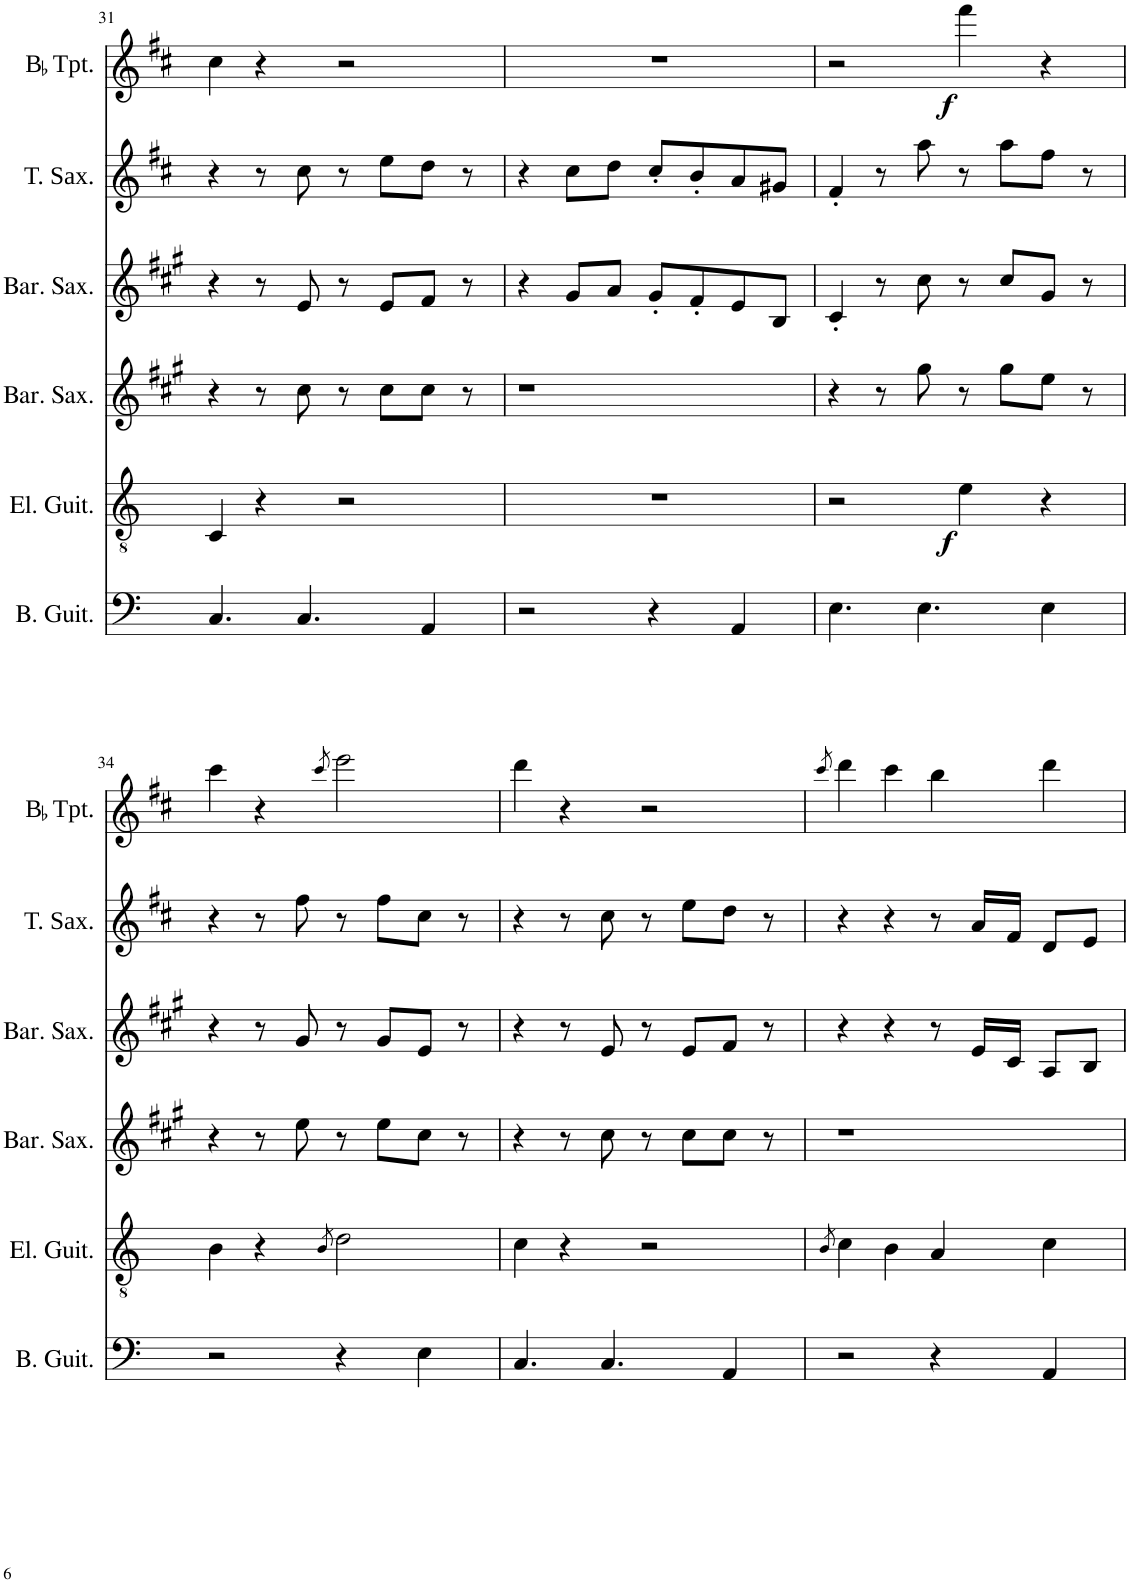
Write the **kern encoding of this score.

**kern	**kern	**dynam	**kern	**kern	**kern	**kern	**dynam	**kern	**dynam	**kern	**dynam
*part8	*part7	*part7	*part6	*part5	*part4	*part3	*part3	*part2	*part2	*part1	*part1
*staff8	*staff7	*staff7	*staff6	*staff5	*staff4	*staff3	*staff3	*staff2	*staff2	*staff1	*staff1
*I"Bass Guitar	*I"Electric Guitar	*	*I"Baritone Saxophone	*I"Baritone Saxophone	*I"Tenor Saxophone	*I"Alto Saxophone	*	*I"BaccidentalFlat Trumpet	*	*I"BaccidentalFlat Trumpet	*
*I'B. Guit.	*I'El. Guit.	*	*I'Bar. Sax.	*I'Bar. Sax.	*I'T. Sax.	*I'A. Sax.	*	*I'BaccidentalFlat Tpt.	*	*I'BaccidentalFlat Tpt.	*
!!LO:PB:g=z
*clefF4	*clefGv2	*	*clefG2	*clefG2	*clefG2	*clefG2	*	*clefG2	*	*clefG2	*
*Trd7c12	*	*	*Trd12c21	*Trd12c21	*Trd8c14	*Trd5c9	*	*Trd1c2	*	*Trd1c2	*
*k[]	*k[]	*	*k[f#c#g#]	*k[f#c#g#]	*k[f#c#]	*k[f#c#g#]	*	*k[f#c#]	*	*k[f#c#]	*
*M4/4	*M4/4	*	*M4/4	*M4/4	*M4/4	*M4/4	*	*M4/4	*	*M4/4	*
=31	=31	=31	=31	=31	=31	=31	=31	=31	=31	=31	=31
4.C/	4C/	.	4r	4r	4r	4r	.	4d	.	4cc#\	.
.	4r	.	8r	8r	8r	8r	.	4r	.	4r	.
4.C/	.	.	8cc#\	8e/	8cc#\	8cc#	.	.	.	.	.
.	2r	.	8r	8r	8r	8r	.	2r	.	2r	.
.	.	.	8cc#\L	8e/L	8ee\L	8cc#L	.	.	.	.	.
4AA/	.	.	8cc#\J	8f#/J	8dd\J	8cc#J	.	.	.	.	.
.	.	.	8r	8r	8r	8r	.	.	.	.	.
=32	=32	=32	=32	=32	=32	=32	=32	=32	=32	=32	=32
2r	1r	.	1r	4r	4r	1r	.	1r	.	1r	.
.	.	.	.	8g#/L	8cc#\L	.	.	.	.	.	.
.	.	.	.	8a/J	8dd\J	.	.	.	.	.	.
4r	.	.	.	8g#'/L	8cc#'/L	.	.	.	.	.	.
.	.	.	.	8f#'/	8b'/	.	.	.	.	.	.
4AA/	.	.	.	8e/	8a/	.	.	.	.	.	.
.	.	.	.	8B/J	8g#X/J	.	.	.	.	.	.
=33	=33	=33	=33	=33	=33	=33	=33	=33	=33	=33	=33
4.E\	2r	.	4r	4c#'/	4f#'/	2r	.	2r	.	2r	.
.	.	.	8r	8r	8r	.	.	.	.	.	.
4.E\	.	.	8gg#\	8cc#\	8aa\	.	.	.	.	.	.
!	!	!LO:DY:b	!	!	!	!	!LO:DY:b	!	!LO:DY:b	!	!LO:DY:b
.	4e\	f	8r	8r	8r	4ccc#	f	4ff#	f	4fff#\	f
.	.	.	8gg#\L	8cc#/L	8aa\L	.	.	.	.	.	.
4E\	4r	.	8ee\J	8g#/J	8ff#\J	4r	.	4r	.	4r	.
.	.	.	8r	8r	8r	.	.	.	.	.	.
!!LO:LB:g=z
=34	=34	=34	=34	=34	=34	=34	=34	=34	=34	=34	=34
2r	4B\	.	4r	4r	4r	4gg#	.	4cc#	.	4ccc#\	.
.	4r	.	8r	8r	8r	4r	.	4r	.	4r	.
.	.	.	8ee\	8g#/	8ff#\	.	.	.	.	.	.
.	8qB/	.	.	.	.	8qgg#	.	8qcc#	.	8qccc#/	.
4r	2d\	.	8r	8r	8r	2bb	.	2ee	.	2eee\	.
.	.	.	8ee\L	8g#/L	8ff#\L	.	.	.	.	.	.
4E\	.	.	8cc#\J	8e/J	8cc#\J	.	.	.	.	.	.
.	.	.	8r	8r	8r	.	.	.	.	.	.
=35	=35	=35	=35	=35	=35	=35	=35	=35	=35	=35	=35
4.C/	4c\	.	4r	4r	4r	4aa	.	4dd	.	4ddd\	.
.	4r	.	8r	8r	8r	4r	.	4r	.	4r	.
4.C/	.	.	8cc#\	8e/	8cc#\	.	.	.	.	.	.
.	2r	.	8r	8r	8r	2r	.	2r	.	2r	.
.	.	.	8cc#\L	8e/L	8ee\L	.	.	.	.	.	.
4AA/	.	.	8cc#\J	8f#/J	8dd\J	.	.	.	.	.	.
.	.	.	8r	8r	8r	.	.	.	.	.	.
=36	=36	=36	=36	=36	=36	=36	=36	=36	=36	=36	=36
.	8qB/	.	.	.	.	8qgg#	.	8qcc#	.	8qccc#/	.
2r	4c\	.	1r	4r	4r	4aa	.	4dd	.	4ddd\	.
.	4B\	.	.	4r	4r	4gg#	.	4cc#	.	4ccc#\	.
4r	4A/	.	.	8r	8r	4ff#	.	4b	.	4bb\	.
.	.	.	.	16e/LL	16a/LL	.	.	.	.	.	.
.	.	.	.	16c#/JJ	16f#/JJ	.	.	.	.	.	.
4AA/	4c\	.	.	8A/L	8d/L	4aa	.	4dd	.	4ddd\	.
.	.	.	.	8B/J	8e/J	.	.	.	.	.	.
=	=	=	=	=	=	=	=	=	=	=	=
*-	*-	*-	*-	*-	*-	*-	*-	*-	*-	*-	*-
